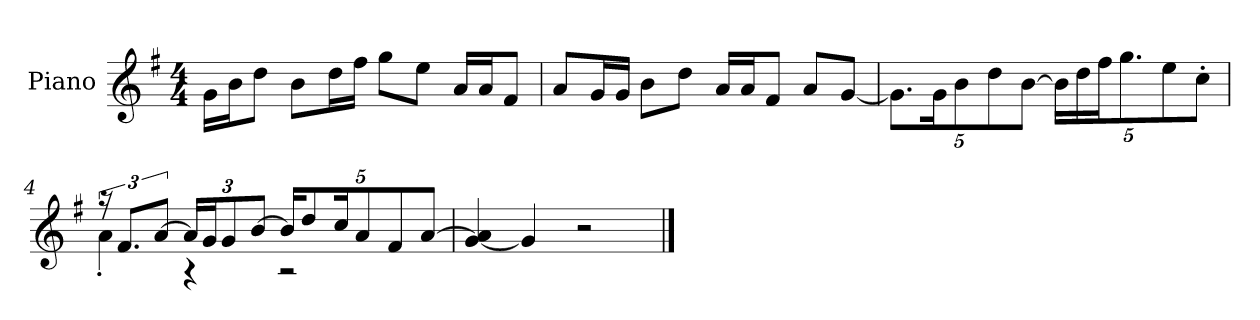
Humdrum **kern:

**kern
*part1
*staff1
*I"Piano
*I'P-no
*clefG2
*k[f#]
*M4/4
*MM90
=1
16g\LL
16b\J
8dd\J
8b\L
16dd\L
16ff#\JJ
8gg\L
8ee\J
16a/LL
16a/J
8f#/J
=2
8a/L
16g/L
16g/JJ
8b\L
8dd\J
16a/LL
16a/J
8f#/J
8a/L
[8g/J
=3
*Xbrackettup
10.g\L]
20g\K
10b\
10dd\
[10b\J
20b\LL]
20dd\
20ff#\J
10.gg\
10ee\
10cc'\J
!!LO:LB:g=z
=4
*brackettup
*^
24r	4a'\
12.f#/L	.
[12a/J	.
*Xbrackettup	*
24a/LL]	4r
24g/J	.
12g/	.
[12b/J	.
20b/KL]	2r
10dd/	.
20cc/K	.
10a/	.
10f#/	.
[10a/J	.
*v	*v
=5
[4g/ 4a/]
4g/]
2r
==
*-
